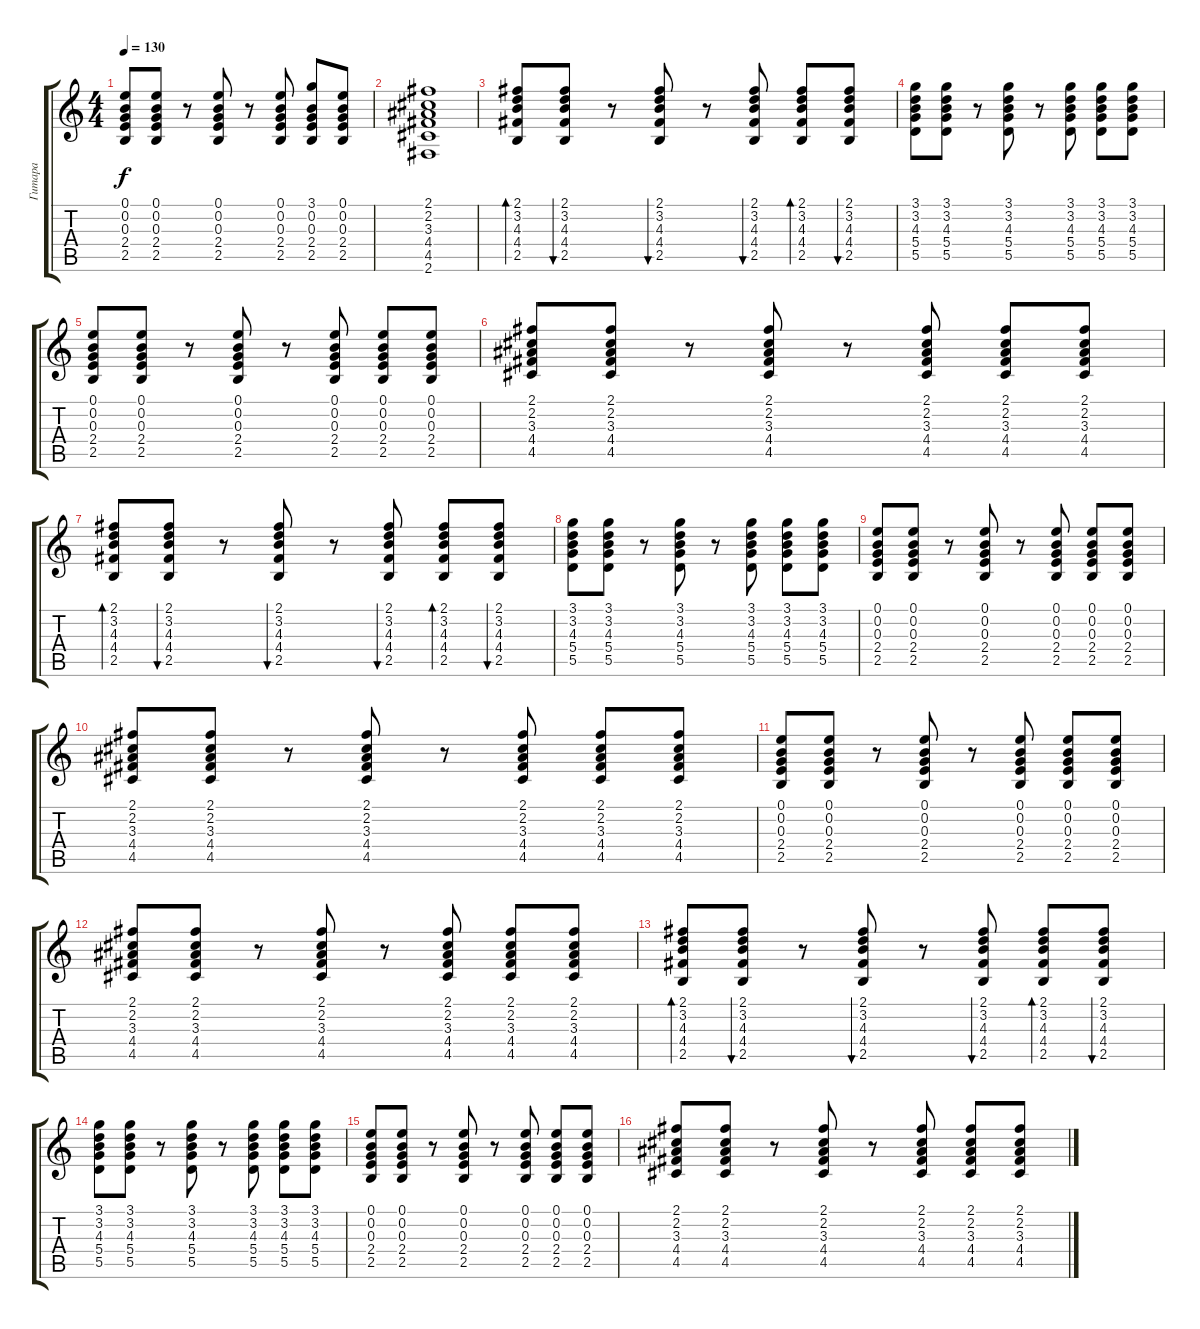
\track ("Гитара" "Гитара") {instrument distortionguitar}
\staff {score tabs}
\tuning (E4 B3 G3 D3 A2 E2) {hide}
\ts (4 4)
\tempo 130
\clef g2
\ks c
(0.1 0.2 0.3 2.4 2.5).8{dy f} (0.1 0.2 0.3 2.4 2.5).8 r.8 (0.1 0.2 0.3 2.4 2.5).8 r.8 (0.1 0.2 0.3 2.4 2.5).8 (3.1 0.2 0.3 2.4 2.5).8 (0.1 0.2 0.3 2.4 2.5).8 |
(2.1 2.2 3.3 4.4 4.5 2.6).1 |
(2.1 3.2 4.3 4.4 2.5).8{bd 60} (2.1 3.2 4.3 4.4 2.5).8{bu 60} r.8 (2.1 3.2 4.3 4.4 2.5).8{bu 60} r.8 (2.1 3.2 4.3 4.4 2.5).8{bu 60} (2.1 3.2 4.3 4.4 2.5).8{bd 60} (2.1 3.2 4.3 4.4 2.5).8{bu 60} |
(3.1 3.2 4.3 5.4 5.5).8 (3.1 3.2 4.3 5.4 5.5).8 r.8 (3.1 3.2 4.3 5.4 5.5).8 r.8 (3.1 3.2 4.3 5.4 5.5).8 (3.1 3.2 4.3 5.4 5.5).8 (3.1 3.2 4.3 5.4 5.5).8 |
(0.1 0.2 0.3 2.4 2.5).8 (0.1 0.2 0.3 2.4 2.5).8 r.8 (0.1 0.2 0.3 2.4 2.5).8 r.8 (0.1 0.2 0.3 2.4 2.5).8 (0.1 0.2 0.3 2.4 2.5).8 (0.1 0.2 0.3 2.4 2.5).8 |
(2.1 2.2 3.3 4.4 4.5).8 (2.1 2.2 3.3 4.4 4.5).8 r.8 (2.1 2.2 3.3 4.4 4.5).8 r.8 (2.1 2.2 3.3 4.4 4.5).8 (2.1 2.2 3.3 4.4 4.5).8 (2.1 2.2 3.3 4.4 4.5).8 |
(2.1 3.2 4.3 4.4 2.5).8{bd 60} (2.1 3.2 4.3 4.4 2.5).8{bu 60} r.8 (2.1 3.2 4.3 4.4 2.5).8{bu 60} r.8 (2.1 3.2 4.3 4.4 2.5).8{bu 60} (2.1 3.2 4.3 4.4 2.5).8{bd 60} (2.1 3.2 4.3 4.4 2.5).8{bu 60} |
(3.1 3.2 4.3 5.4 5.5).8 (3.1 3.2 4.3 5.4 5.5).8 r.8 (3.1 3.2 4.3 5.4 5.5).8 r.8 (3.1 3.2 4.3 5.4 5.5).8 (3.1 3.2 4.3 5.4 5.5).8 (3.1 3.2 4.3 5.4 5.5).8 |
(0.1 0.2 0.3 2.4 2.5).8 (0.1 0.2 0.3 2.4 2.5).8 r.8 (0.1 0.2 0.3 2.4 2.5).8 r.8 (0.1 0.2 0.3 2.4 2.5).8 (0.1 0.2 0.3 2.4 2.5).8 (0.1 0.2 0.3 2.4 2.5).8 |
(2.1 2.2 3.3 4.4 4.5).8 (2.1 2.2 3.3 4.4 4.5).8 r.8 (2.1 2.2 3.3 4.4 4.5).8 r.8 (2.1 2.2 3.3 4.4 4.5).8 (2.1 2.2 3.3 4.4 4.5).8 (2.1 2.2 3.3 4.4 4.5).8 |
(0.1 0.2 0.3 2.4 2.5).8 (0.1 0.2 0.3 2.4 2.5).8 r.8 (0.1 0.2 0.3 2.4 2.5).8 r.8 (0.1 0.2 0.3 2.4 2.5).8 (0.1 0.2 0.3 2.4 2.5).8 (0.1 0.2 0.3 2.4 2.5).8 |
(2.1 2.2 3.3 4.4 4.5).8 (2.1 2.2 3.3 4.4 4.5).8 r.8 (2.1 2.2 3.3 4.4 4.5).8 r.8 (2.1 2.2 3.3 4.4 4.5).8 (2.1 2.2 3.3 4.4 4.5).8 (2.1 2.2 3.3 4.4 4.5).8 |
(2.1 3.2 4.3 4.4 2.5).8{bd 60} (2.1 3.2 4.3 4.4 2.5).8{bu 60} r.8 (2.1 3.2 4.3 4.4 2.5).8{bu 60} r.8 (2.1 3.2 4.3 4.4 2.5).8{bu 60} (2.1 3.2 4.3 4.4 2.5).8{bd 60} (2.1 3.2 4.3 4.4 2.5).8{bu 60} |
(3.1 3.2 4.3 5.4 5.5).8 (3.1 3.2 4.3 5.4 5.5).8 r.8 (3.1 3.2 4.3 5.4 5.5).8 r.8 (3.1 3.2 4.3 5.4 5.5).8 (3.1 3.2 4.3 5.4 5.5).8 (3.1 3.2 4.3 5.4 5.5).8 |
(0.1 0.2 0.3 2.4 2.5).8 (0.1 0.2 0.3 2.4 2.5).8 r.8 (0.1 0.2 0.3 2.4 2.5).8 r.8 (0.1 0.2 0.3 2.4 2.5).8 (0.1 0.2 0.3 2.4 2.5).8 (0.1 0.2 0.3 2.4 2.5).8 |
(2.1 2.2 3.3 4.4 4.5).8 (2.1 2.2 3.3 4.4 4.5).8 r.8 (2.1 2.2 3.3 4.4 4.5).8 r.8 (2.1 2.2 3.3 4.4 4.5).8 (2.1 2.2 3.3 4.4 4.5).8 (2.1 2.2 3.3 4.4 4.5).8
